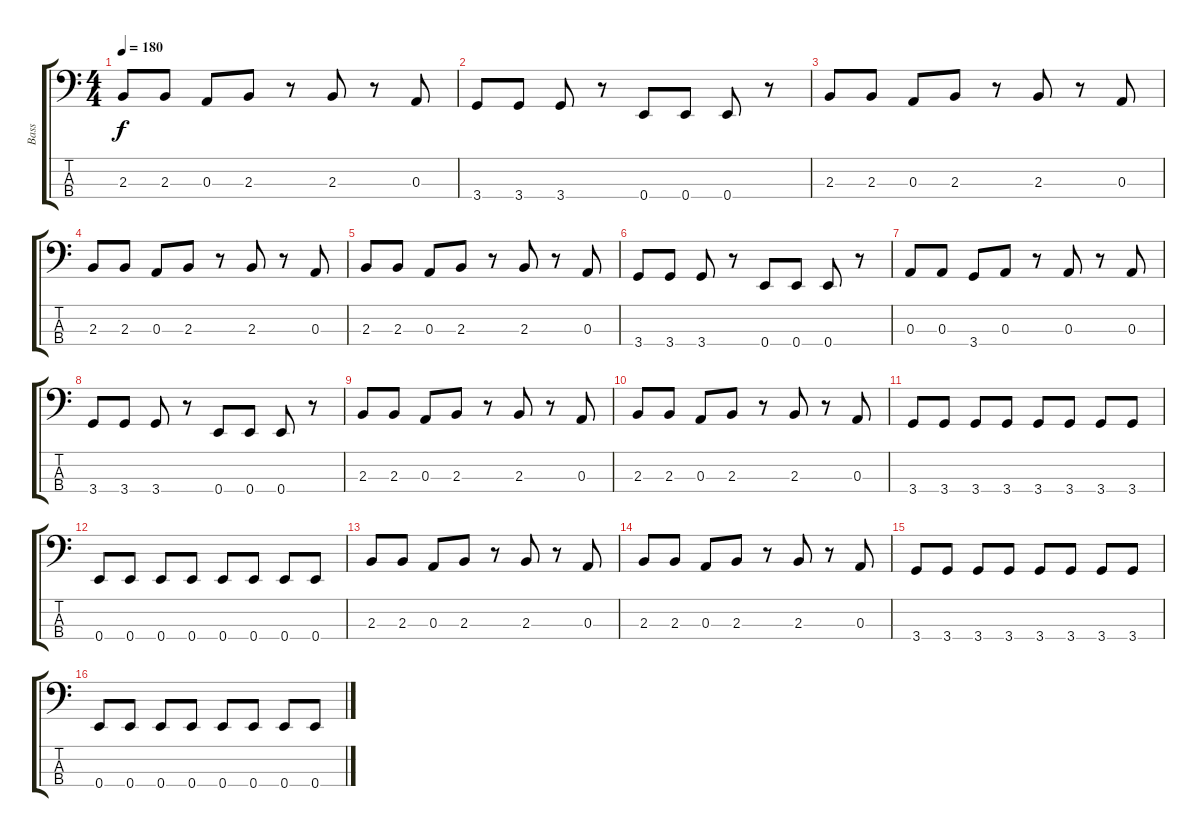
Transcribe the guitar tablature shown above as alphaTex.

\track ("Bass" "Bass") {instrument electricbasspick}
\staff {score tabs}
\tuning (G2 D2 A1 E1) {hide}
\ts (4 4)
\tempo 180
\clef f4
\ks c
2.3.8{dy f} 2.3.8 0.3.8 2.3.8 r.8 2.3.8 r.8 0.3.8 |
3.4.8 3.4.8 3.4.8 r.8 0.4.8 0.4.8 0.4.8 r.8 |
2.3.8 2.3.8 0.3.8 2.3.8 r.8 2.3.8 r.8 0.3.8 |
2.3.8 2.3.8 0.3.8 2.3.8 r.8 2.3.8 r.8 0.3.8 |
2.3.8 2.3.8 0.3.8 2.3.8 r.8 2.3.8 r.8 0.3.8 |
3.4.8 3.4.8 3.4.8 r.8 0.4.8 0.4.8 0.4.8 r.8 |
0.3.8 0.3.8 3.4.8 0.3.8 r.8 0.3.8 r.8 0.3.8 |
3.4.8 3.4.8 3.4.8 r.8 0.4.8 0.4.8 0.4.8 r.8 |
2.3.8 2.3.8 0.3.8 2.3.8 r.8 2.3.8 r.8 0.3.8 |
2.3.8 2.3.8 0.3.8 2.3.8 r.8 2.3.8 r.8 0.3.8 |
3.4.8 3.4.8 3.4.8 3.4.8 3.4.8 3.4.8 3.4.8 3.4.8 |
0.4.8 0.4.8 0.4.8 0.4.8 0.4.8 0.4.8 0.4.8 0.4.8 |
2.3.8 2.3.8 0.3.8 2.3.8 r.8 2.3.8 r.8 0.3.8 |
2.3.8 2.3.8 0.3.8 2.3.8 r.8 2.3.8 r.8 0.3.8 |
3.4.8 3.4.8 3.4.8 3.4.8 3.4.8 3.4.8 3.4.8 3.4.8 |
0.4.8 0.4.8 0.4.8 0.4.8 0.4.8 0.4.8 0.4.8 0.4.8
